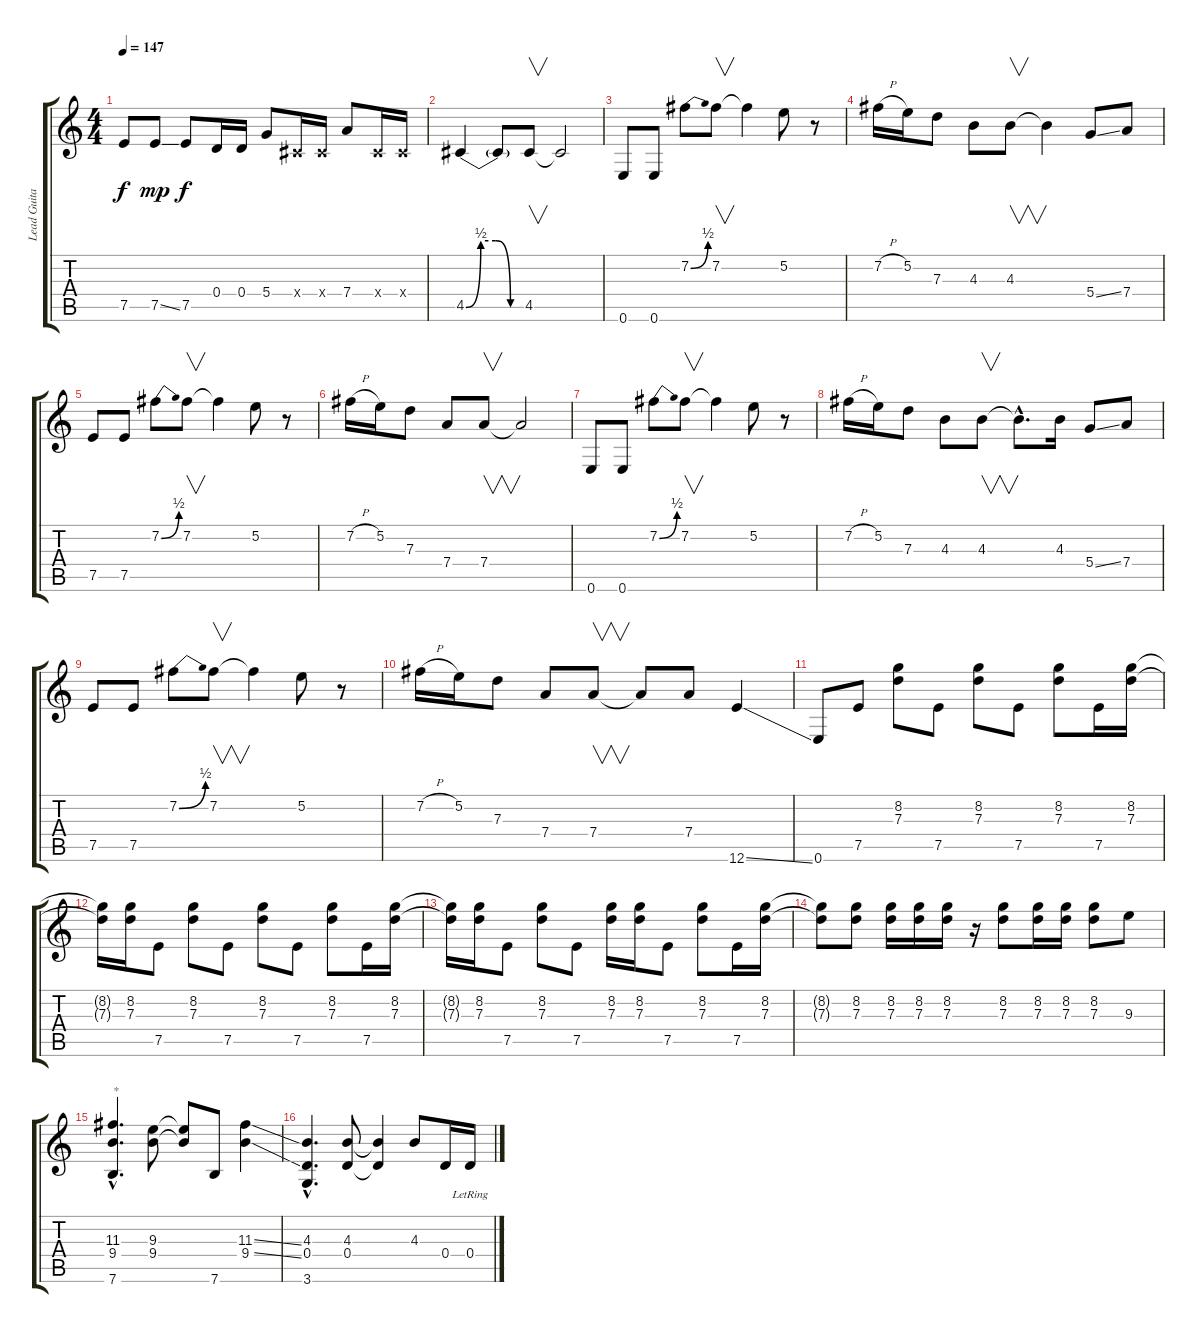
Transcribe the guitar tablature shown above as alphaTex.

\track ("Lead Guitar" "Lead Guita") {instrument distortionguitar}
\staff {score tabs}
\tuning (E4 B3 G3 D3 A2 E2) {hide}
\ts (4 4)
\tempo 147
\clef g2
\ks c
7.5{t}.8{dy f} 7.5{ss}.8{dy mp} 7.5.8{dy f} 0.4.16 0.4.16 5.4.8 -1.4{x}.16 -1.4{x}.16 7.4.8 -1.4{x}.16 -1.4{x}.16 |
4.5{be (custom 0 0 15 2 30 2 45 0 60 0)}.4 4.5{t}.8 4.5.8{v} 4.5{t}.2 |
0.6.8 0.6.8 7.2{be (bend 0 0 60 2)}.8 7.2.8{v} 7.2{t}.4 5.2.8 r.8 |
7.2{h}.16 5.2.16 7.3.8 4.3.8 4.3.8{v} 4.3{t}.4 5.4{ss}.8 7.4.8 |
7.5.8 7.5.8 7.2{be (bend 0 0 60 2)}.8 7.2.8{v} 7.2{t}.4 5.2.8 r.8 |
7.2{h}.16 5.2.16 7.3.8 7.4.8 7.4.8{v} 7.4{t}.2 |
0.6.8 0.6.8 7.2{be (bend 0 0 60 2)}.8 7.2.8{v} 7.2{t}.4 5.2.8 r.8 |
7.2{h}.16 5.2.16 7.3.8 4.3.8 4.3.8{v} 4.3{hac t}.8{d} 4.3.16 5.4{ss}.8 7.4.8 |
7.5.8 7.5.8 7.2{be (bend 0 0 60 2)}.8 7.2.8{v} 7.2{t}.4 5.2.8 r.8 |
7.2{h}.16 5.2.16 7.3.8 7.4.8 7.4.8{v} 7.4{t}.8 7.4.8 12.6{ss}.4 |
0.6.8 7.5.8 (8.2 7.3).8 7.5.8 (8.2 7.3).8 7.5.8 (8.2 7.3).8 7.5.16 (8.2 7.3).16 |
(8.2{t} 7.3{t}).16 (8.2 7.3).16 7.5.8 (8.2 7.3).8 7.5.8 (8.2 7.3).8 7.5.8 (8.2 7.3).8 7.5.16 (8.2 7.3).16 |
(8.2{t} 7.3{t}).16 (8.2 7.3).16 7.5.8 (8.2 7.3).8 7.5.8 (8.2 7.3).16 (8.2 7.3).16 7.5.8 (8.2 7.3).8 7.5.16 (8.2 7.3).16 |
(8.2{t} 7.3{t}).8 (8.2 7.3).8 (8.2 7.3).16 (8.2 7.3).16 (8.2 7.3).16 r.16 (8.2 7.3).8 (8.2 7.3).16 (8.2 7.3).16 (8.2 7.3).8 9.3.8 |
(11.3{hac} 9.4{hac} 7.6{hac}).4{d txt "*"} (9.3 9.4).8 (9.3{t} 9.4{t}).8 7.6.8 (11.3{ss} 9.4{ss}).4 |
(4.3{hac} 0.4{hac} 3.6{hac}).4{d} (4.3 0.4).8 (4.3{t} 0.4{t}).4 4.3{ss}.8 0.4.16 0.4{lr}.16
